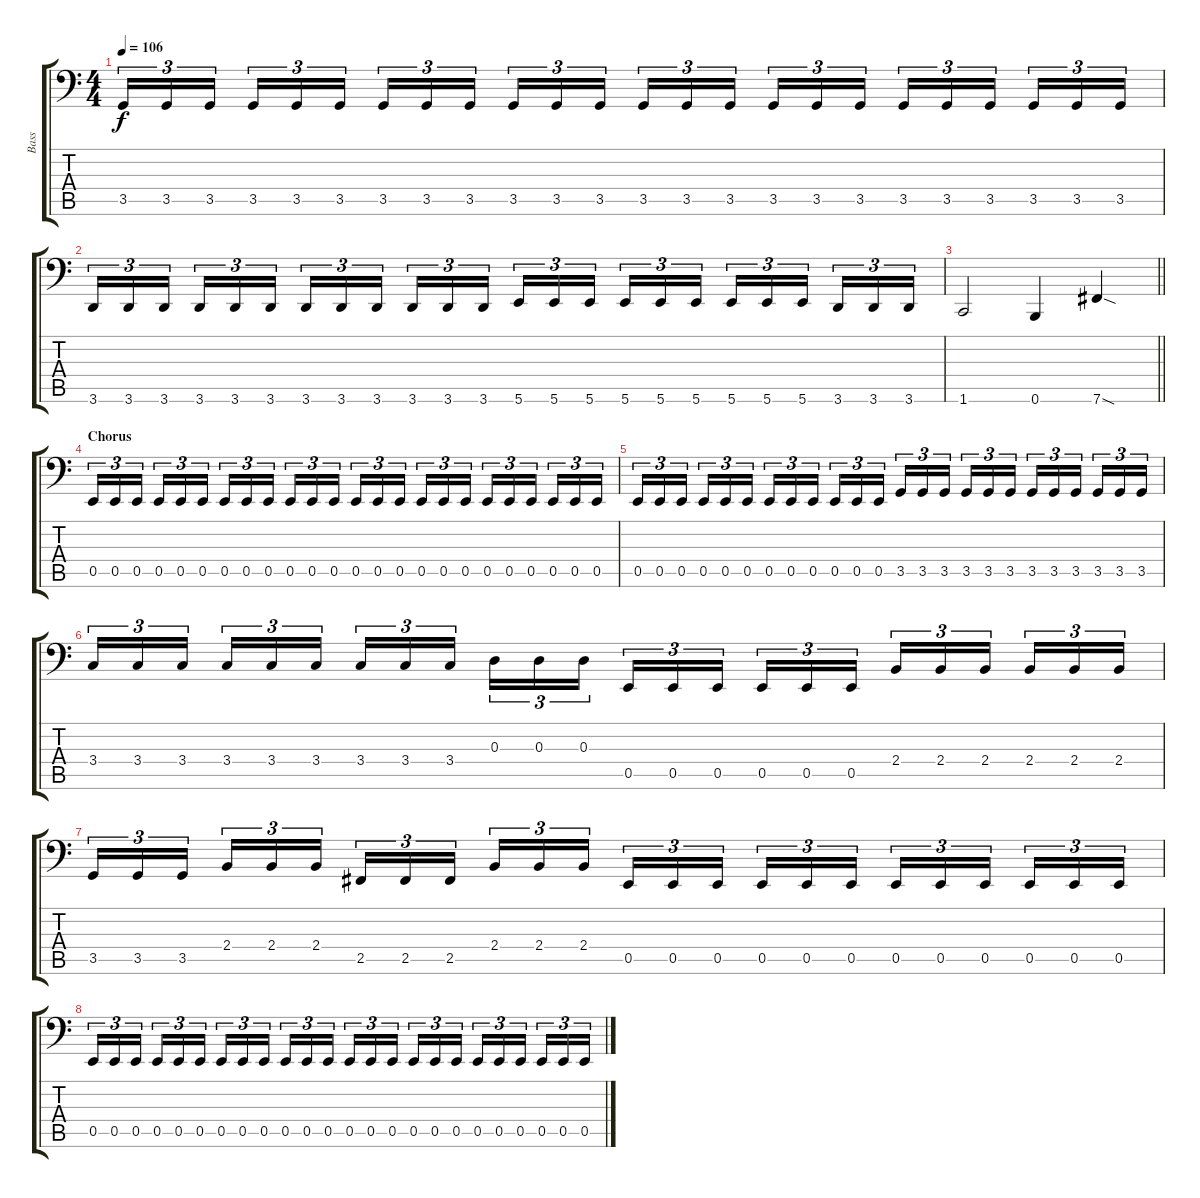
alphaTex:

\track ("Bass" "Bass") {instrument electricbassfinger}
\staff {score tabs}
\tuning (C3 G2 D2 A1 E1 B0) {hide}
\ts (4 4)
\tempo 106
\clef f4
\ks c
3.5.16{tu (3 2) dy f} 3.5.16{tu (3 2)} 3.5.16{tu (3 2)} 3.5.16{tu (3 2)} 3.5.16{tu (3 2)} 3.5.16{tu (3 2)} 3.5.16{tu (3 2)} 3.5.16{tu (3 2)} 3.5.16{tu (3 2)} 3.5.16{tu (3 2)} 3.5.16{tu (3 2)} 3.5.16{tu (3 2)} 3.5.16{tu (3 2)} 3.5.16{tu (3 2)} 3.5.16{tu (3 2)} 3.5.16{tu (3 2)} 3.5.16{tu (3 2)} 3.5.16{tu (3 2)} 3.5.16{tu (3 2)} 3.5.16{tu (3 2)} 3.5.16{tu (3 2)} 3.5.16{tu (3 2)} 3.5.16{tu (3 2)} 3.5.16{tu (3 2)} |
3.6.16{tu (3 2)} 3.6.16{tu (3 2)} 3.6.16{tu (3 2)} 3.6.16{tu (3 2)} 3.6.16{tu (3 2)} 3.6.16{tu (3 2)} 3.6.16{tu (3 2)} 3.6.16{tu (3 2)} 3.6.16{tu (3 2)} 3.6.16{tu (3 2)} 3.6.16{tu (3 2)} 3.6.16{tu (3 2)} 5.6.16{tu (3 2)} 5.6.16{tu (3 2)} 5.6.16{tu (3 2)} 5.6.16{tu (3 2)} 5.6.16{tu (3 2)} 5.6.16{tu (3 2)} 5.6.16{tu (3 2)} 5.6.16{tu (3 2)} 5.6.16{tu (3 2)} 3.6.16{tu (3 2)} 3.6.16{tu (3 2)} 3.6.16{tu (3 2)} |
\barLineRight lightlight
1.6.2 0.6.4 7.6{sod}.4 |
\section ("" "Chorus")
0.5.16{tu (3 2)} 0.5.16{tu (3 2)} 0.5.16{tu (3 2)} 0.5.16{tu (3 2)} 0.5.16{tu (3 2)} 0.5.16{tu (3 2)} 0.5.16{tu (3 2)} 0.5.16{tu (3 2)} 0.5.16{tu (3 2)} 0.5.16{tu (3 2)} 0.5.16{tu (3 2)} 0.5.16{tu (3 2)} 0.5.16{tu (3 2)} 0.5.16{tu (3 2)} 0.5.16{tu (3 2)} 0.5.16{tu (3 2)} 0.5.16{tu (3 2)} 0.5.16{tu (3 2)} 0.5.16{tu (3 2)} 0.5.16{tu (3 2)} 0.5.16{tu (3 2)} 0.5.16{tu (3 2)} 0.5.16{tu (3 2)} 0.5.16{tu (3 2)} |
0.5.16{tu (3 2)} 0.5.16{tu (3 2)} 0.5.16{tu (3 2)} 0.5.16{tu (3 2)} 0.5.16{tu (3 2)} 0.5.16{tu (3 2)} 0.5.16{tu (3 2)} 0.5.16{tu (3 2)} 0.5.16{tu (3 2)} 0.5.16{tu (3 2)} 0.5.16{tu (3 2)} 0.5.16{tu (3 2)} 3.5.16{tu (3 2)} 3.5.16{tu (3 2)} 3.5.16{tu (3 2)} 3.5.16{tu (3 2)} 3.5.16{tu (3 2)} 3.5.16{tu (3 2)} 3.5.16{tu (3 2)} 3.5.16{tu (3 2)} 3.5.16{tu (3 2)} 3.5.16{tu (3 2)} 3.5.16{tu (3 2)} 3.5.16{tu (3 2)} |
3.4.16{tu (3 2)} 3.4.16{tu (3 2)} 3.4.16{tu (3 2)} 3.4.16{tu (3 2)} 3.4.16{tu (3 2)} 3.4.16{tu (3 2)} 3.4.16{tu (3 2)} 3.4.16{tu (3 2)} 3.4.16{tu (3 2)} 0.3.16{tu (3 2)} 0.3.16{tu (3 2)} 0.3.16{tu (3 2)} 0.5.16{tu (3 2)} 0.5.16{tu (3 2)} 0.5.16{tu (3 2)} 0.5.16{tu (3 2)} 0.5.16{tu (3 2)} 0.5.16{tu (3 2)} 2.4.16{tu (3 2)} 2.4.16{tu (3 2)} 2.4.16{tu (3 2)} 2.4.16{tu (3 2)} 2.4.16{tu (3 2)} 2.4.16{tu (3 2)} |
3.5.16{tu (3 2)} 3.5.16{tu (3 2)} 3.5.16{tu (3 2)} 2.4.16{tu (3 2)} 2.4.16{tu (3 2)} 2.4.16{tu (3 2)} 2.5.16{tu (3 2)} 2.5.16{tu (3 2)} 2.5.16{tu (3 2)} 2.4.16{tu (3 2)} 2.4.16{tu (3 2)} 2.4.16{tu (3 2)} 0.5.16{tu (3 2)} 0.5.16{tu (3 2)} 0.5.16{tu (3 2)} 0.5.16{tu (3 2)} 0.5.16{tu (3 2)} 0.5.16{tu (3 2)} 0.5.16{tu (3 2)} 0.5.16{tu (3 2)} 0.5.16{tu (3 2)} 0.5.16{tu (3 2)} 0.5.16{tu (3 2)} 0.5.16{tu (3 2)} |
0.5.16{tu (3 2)} 0.5.16{tu (3 2)} 0.5.16{tu (3 2)} 0.5.16{tu (3 2)} 0.5.16{tu (3 2)} 0.5.16{tu (3 2)} 0.5.16{tu (3 2)} 0.5.16{tu (3 2)} 0.5.16{tu (3 2)} 0.5.16{tu (3 2)} 0.5.16{tu (3 2)} 0.5.16{tu (3 2)} 0.5.16{tu (3 2)} 0.5.16{tu (3 2)} 0.5.16{tu (3 2)} 0.5.16{tu (3 2)} 0.5.16{tu (3 2)} 0.5.16{tu (3 2)} 0.5.16{tu (3 2)} 0.5.16{tu (3 2)} 0.5.16{tu (3 2)} 0.5.16{tu (3 2)} 0.5.16{tu (3 2)} 0.5.16{tu (3 2)}
